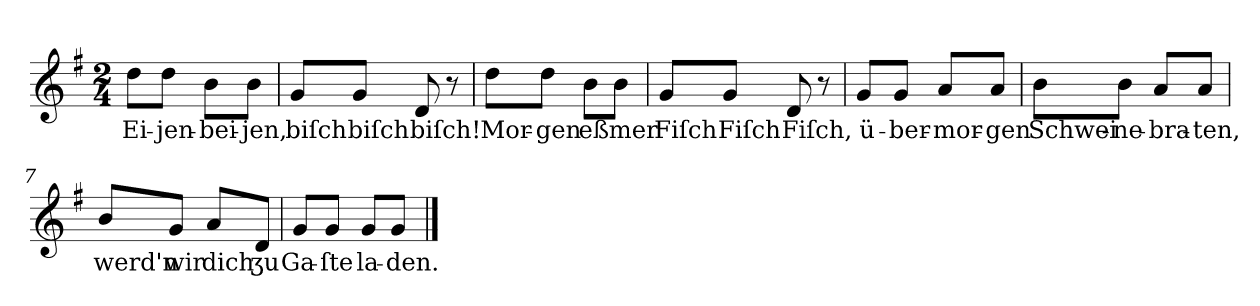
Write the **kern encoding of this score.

**kern	**text
*part1	*part1
*staff1	*staff1
*clefG2	*
*k[f#]	*
*G:	*
*M2/4	*
=1	=1
8dd\L	Ei-
8dd\J	-jen-
8b\L	-bei-
8b\J	-jen,
=2	=2
8g/L	biſch
8g/J	biſch
8d	biſch!
8r	.
=3	=3
8dd\L	Mor-
8dd\J	-gen
8b\L	eß
8b\J	mer
=4	=4
8g/L	Fiſch
8g/J	Fiſch
8d	Fiſch,
8r	.
=5	=5
8g/L	ü-
8g/J	-ber-
8a/L	-mor-
8a/J	-gen
=6	=6
8b\L	Schwei-
8b\J	-ne-
8a/L	-bra-
8a/J	-ten,
=7	=7
8b/L	werd'n
8g/J	wir
8a/L	dich
8d/J	ʒu
=8	=8
8g/L	Ga-
8g/J	-ſte
8g/L	la-
8g/J	-den.
==	==
*-	*-
